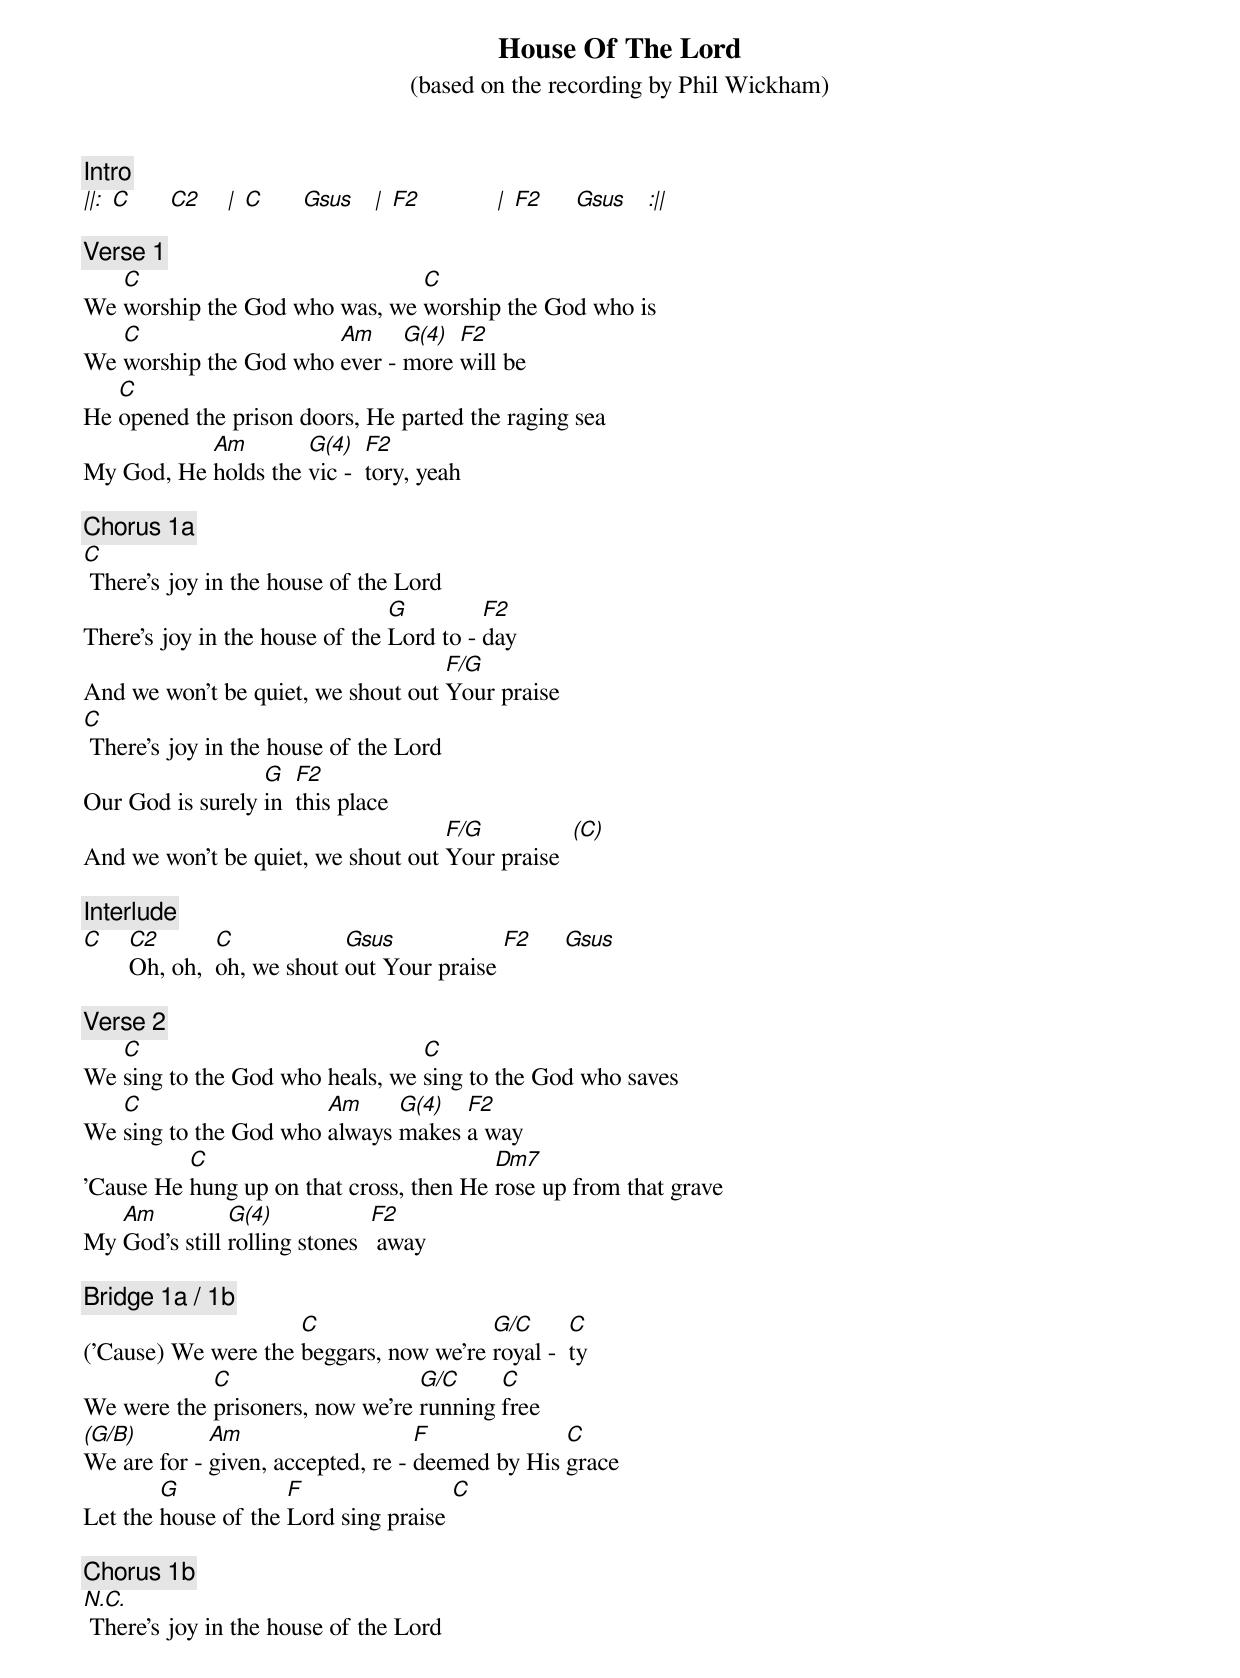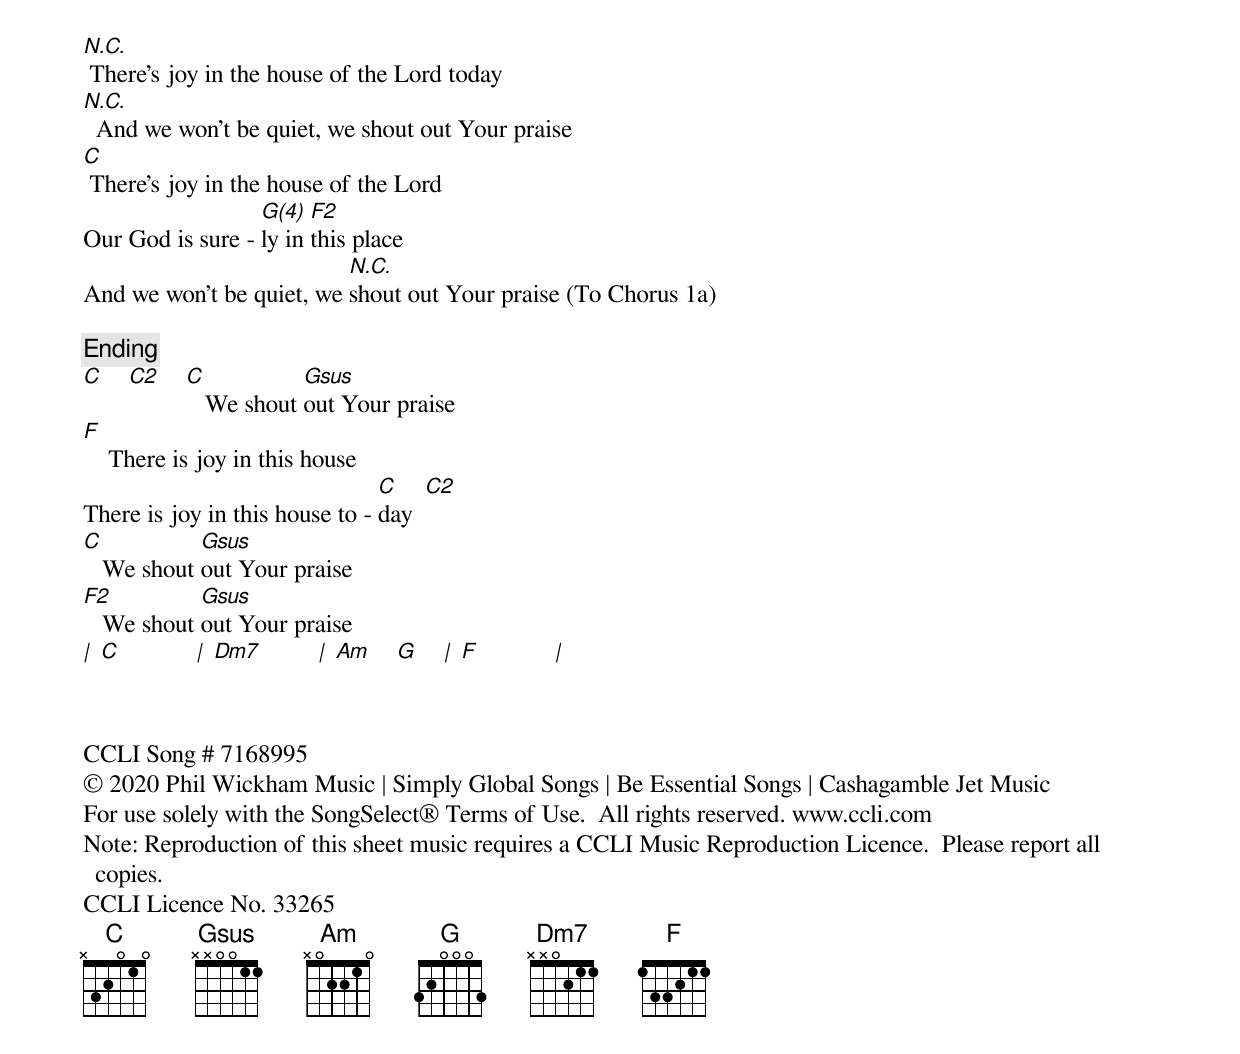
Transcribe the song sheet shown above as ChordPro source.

{title: House Of The Lord}
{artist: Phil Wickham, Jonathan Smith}
{subtitle: (based on the recording by Phil Wickham)}
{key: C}
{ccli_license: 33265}
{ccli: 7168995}
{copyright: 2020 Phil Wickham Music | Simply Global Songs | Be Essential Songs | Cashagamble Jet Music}
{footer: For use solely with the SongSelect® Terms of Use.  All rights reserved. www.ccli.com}
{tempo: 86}
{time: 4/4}

{comment: Intro}
[||:] [C]      [C2]    [|] [C]      [Gsus]   [|] [F2]            [|] [F2]     [Gsus]   [:||]

{comment: Verse 1}
We [C]worship the God who was, we [C]worship the God who is
We [C]worship the God who [Am]ever - [G(4)]more [F2]will be
He [C]opened the prison doors, He parted the raging sea
My God, He [Am]holds the [G(4)]vic -  [F2]tory, yeah

{comment: Chorus 1a}
[C] There’s joy in the house of the Lord
There’s joy in the house of the [G]Lord to - [F2]day
And we won’t be quiet, we shout out [F/G]Your praise
[C] There’s joy in the house of the Lord
Our God is surely [G]in  [F2]this place
And we won’t be quiet, we shout out [F/G]Your praise  [(C)]

{comment: Interlude}
[C]    [C2]Oh, oh,  [C]oh, we shout [Gsus]out Your praise [F2]     [Gsus]

{comment: Verse 2}
We [C]sing to the God who heals, we [C]sing to the God who saves
We [C]sing to the God who [Am]always [G(4)]makes [F2]a way
'Cause He [C]hung up on that cross, then He [Dm7]rose up from that grave
My [Am]God’s still [G(4)]rolling stones  [F2] away

{comment: Bridge 1a / 1b}
('Cause) We were the [C]beggars, now we’re [G/C]royal -  [C]ty
We were the [C]prisoners, now we’re [G/C]running [C]free
[(G/B)]We are for - [Am]given, accepted, re - [F]deemed by His [C]grace
Let the [G]house of the [F]Lord sing praise [C]

{comment: Chorus 1b}
[N.C.] There’s joy in the house of the Lord
[N.C.] There’s joy in the house of the Lord today
[N.C.]  And we won’t be quiet, we shout out Your praise
[C] There’s joy in the house of the Lord
Our God is sure - [G(4)]ly in [F2]this place
And we won’t be quiet, we [N.C.]shout out Your praise (To Chorus 1a)

{comment: Ending}
[C]    [C2]    [C]   We shout [Gsus]out Your praise
[F]    There is joy in this house
There is joy in this house to - [C]day  [C2]
[C]   We shout [Gsus]out Your praise
[F2]   We shout [Gsus]out Your praise
[|] [C]            [|] [Dm7]         [|] [Am]    [G]    [|] [F]            [|]



CCLI Song # 7168995
© 2020 Phil Wickham Music | Simply Global Songs | Be Essential Songs | Cashagamble Jet Music
For use solely with the SongSelect® Terms of Use.  All rights reserved. www.ccli.com
Note: Reproduction of this sheet music requires a CCLI Music Reproduction Licence.  Please report all copies.
CCLI Licence No. 33265
